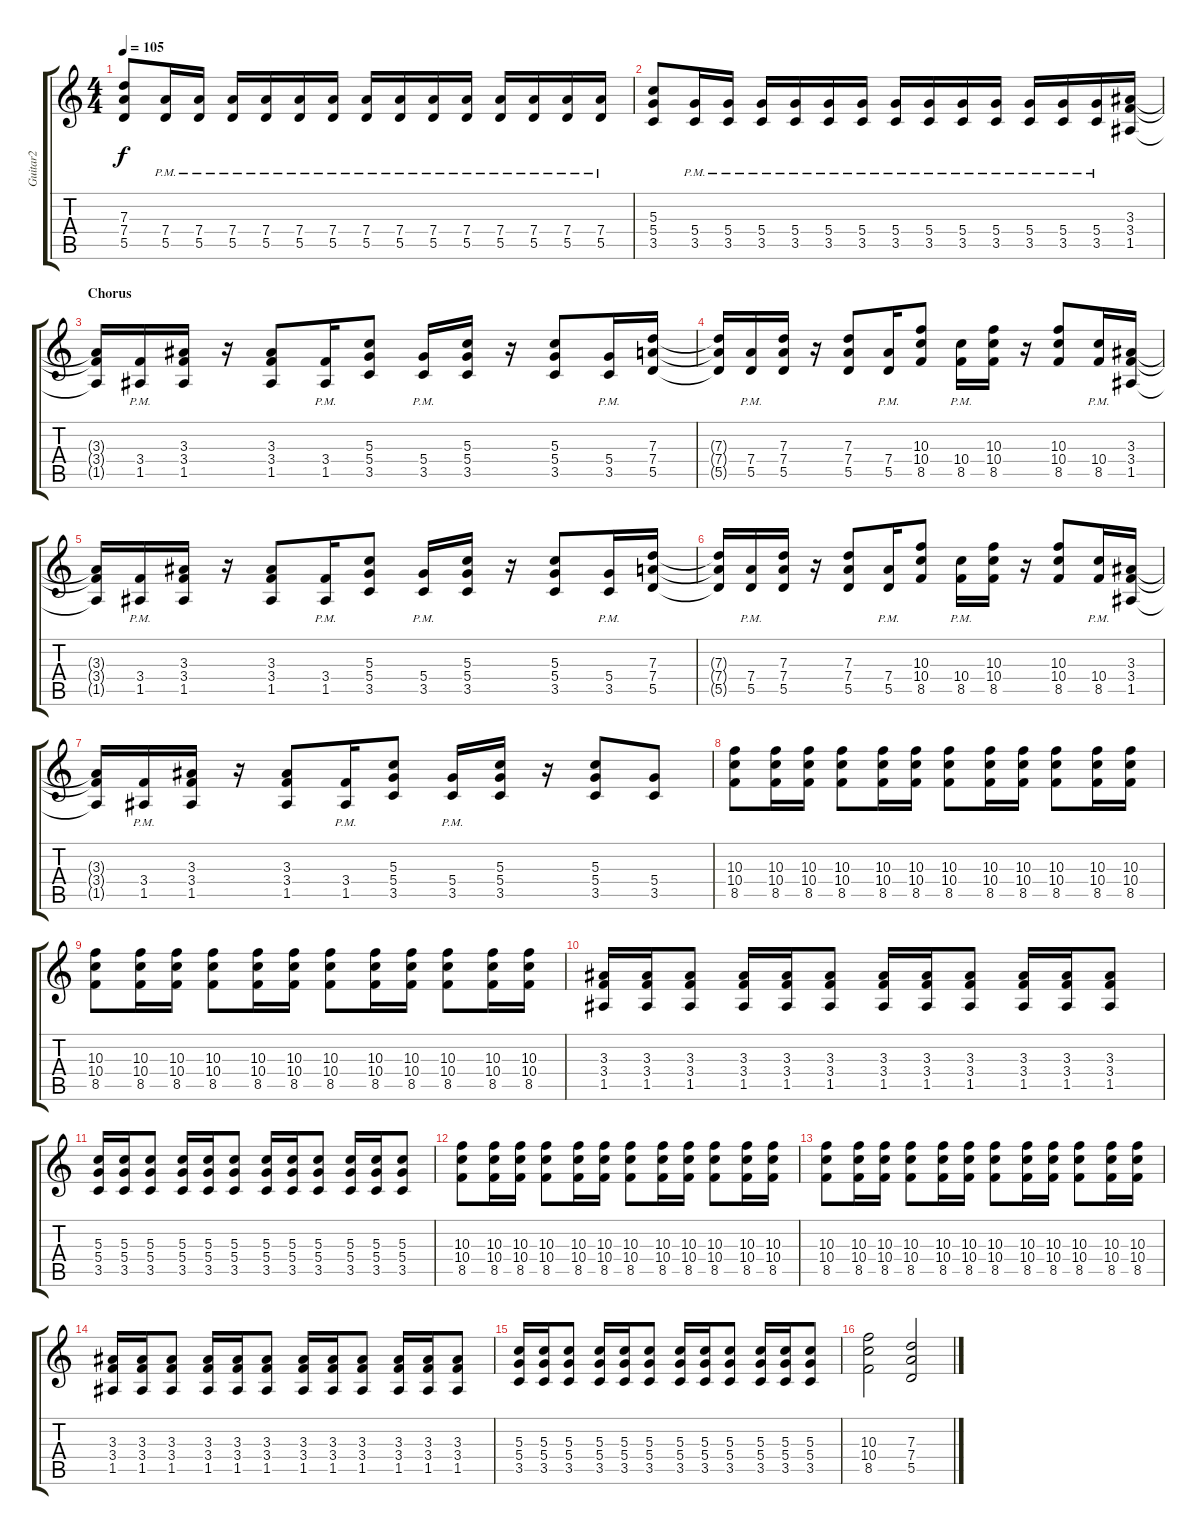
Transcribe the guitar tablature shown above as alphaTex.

\track ("Guitar2" "Guitar2") {instrument distortionguitar}
\staff {score tabs}
\tuning (E4 B3 G3 D3 A2 E2) {hide}
\ts (4 4)
\tempo 105
\clef g2
\ks c
(7.3 7.4 5.5).8{dy f} (7.4{pm} 5.5{pm}).16 (7.4{pm} 5.5{pm}).16 (7.4{pm} 5.5{pm}).16 (7.4{pm} 5.5{pm}).16 (7.4{pm} 5.5{pm}).16 (7.4{pm} 5.5{pm}).16 (7.4{pm} 5.5{pm}).16 (7.4{pm} 5.5{pm}).16 (7.4{pm} 5.5).16 (7.4{pm} 5.5{pm}).16 (7.4{pm} 5.5{pm}).16 (7.4{pm} 5.5{pm}).16 (7.4{pm} 5.5{pm}).16 (7.4{pm} 5.5{pm}).16 |
(5.3 5.4 3.5).8 (5.4{pm} 3.5{pm}).16 (5.4{pm} 3.5{pm}).16 (5.4{pm} 3.5{pm}).16 (5.4{pm} 3.5{pm}).16 (5.4{pm} 3.5{pm}).16 (5.4{pm} 3.5{pm}).16 (5.4{pm} 3.5{pm}).16 (5.4{pm} 3.5{pm}).16 (5.4{pm} 3.5).16 (5.4{pm} 3.5{pm}).16 (5.4{pm} 3.5{pm}).16 (5.4{pm} 3.5{pm}).16 (5.4{pm} 3.5{pm}).16 (3.3 3.4 1.5).16 |
\section ("" "Chorus")
(3.3{t} 3.4{t} 1.5{t}).16 (3.4{pm} 1.5{pm}).16 (3.3 3.4 1.5).16 r.16 (3.3 3.4 1.5).8 (3.4{pm} 1.5{pm}).16 (5.3 5.4 3.5).8 (5.4{pm} 3.5{pm}).16 (5.3 5.4 3.5).16 r.16 (5.3 5.4 3.5).8 (5.4{pm} 3.5{pm}).16 (7.3 7.4 5.5).16 |
(7.3{t} 7.4{t} 5.5{t}).16 (7.4{pm} 5.5{pm}).16 (7.3 7.4 5.5).16 r.16 (7.3 7.4 5.5).8 (7.4{pm} 5.5{pm}).16 (10.3 10.4 8.5).8 (10.4{pm} 8.5{pm}).16 (10.3 10.4 8.5).16 r.16 (10.3 10.4 8.5).8 (10.4{pm} 8.5{pm}).16 (3.3 3.4 1.5).16 |
(3.3{t} 3.4{t} 1.5{t}).16 (3.4{pm} 1.5{pm}).16 (3.3 3.4 1.5).16 r.16 (3.3 3.4 1.5).8 (3.4{pm} 1.5{pm}).16 (5.3 5.4 3.5).8 (5.4{pm} 3.5{pm}).16 (5.3 5.4 3.5).16 r.16 (5.3 5.4 3.5).8 (5.4{pm} 3.5{pm}).16 (7.3 7.4 5.5).16 |
(7.3{t} 7.4{t} 5.5{t}).16 (7.4{pm} 5.5{pm}).16 (7.3 7.4 5.5).16 r.16 (7.3 7.4 5.5).8 (7.4{pm} 5.5{pm}).16 (10.3 10.4 8.5).8 (10.4{pm} 8.5{pm}).16 (10.3 10.4 8.5).16 r.16 (10.3 10.4 8.5).8 (10.4{pm} 8.5{pm}).16 (3.3 3.4 1.5).16 |
(3.3{t} 3.4{t} 1.5{t}).16 (3.4{pm} 1.5{pm}).16 (3.3 3.4 1.5).16 r.16 (3.3 3.4 1.5).8 (3.4{pm} 1.5{pm}).16 (5.3 5.4 3.5).8 (5.4{pm} 3.5{pm}).16 (5.3 5.4 3.5).16 r.16 (5.3 5.4 3.5).8 (5.4 3.5).8 |
(10.3 10.4 8.5).8 (10.3 10.4 8.5).16 (10.3 10.4 8.5).16 (10.3 10.4 8.5).8 (10.3 10.4 8.5).16 (10.3 10.4 8.5).16 (10.3 10.4 8.5).8 (10.3 10.4 8.5).16 (10.3 10.4 8.5).16 (10.3 10.4 8.5).8 (10.3 10.4 8.5).16 (10.3 10.4 8.5).16 |
(10.3 10.4 8.5).8 (10.3 10.4 8.5).16 (10.3 10.4 8.5).16 (10.3 10.4 8.5).8 (10.3 10.4 8.5).16 (10.3 10.4 8.5).16 (10.3 10.4 8.5).8 (10.3 10.4 8.5).16 (10.3 10.4 8.5).16 (10.3 10.4 8.5).8 (10.3 10.4 8.5).16 (10.3 10.4 8.5).16 |
(3.3 3.4 1.5).16 (3.3 3.4 1.5).16 (3.3 3.4 1.5).8 (3.3 3.4 1.5).16 (3.3 3.4 1.5).16 (3.3 3.4 1.5).8 (3.3 3.4 1.5).16 (3.3 3.4 1.5).16 (3.3 3.4 1.5).8 (3.3 3.4 1.5).16 (3.3 3.4 1.5).16 (3.3 3.4 1.5).8 |
(5.3 5.4 3.5).16 (5.3 5.4 3.5).16 (5.3 5.4 3.5).8 (5.3 5.4 3.5).16 (5.3 5.4 3.5).16 (5.3 5.4 3.5).8 (5.3 5.4 3.5).16 (5.3 5.4 3.5).16 (5.3 5.4 3.5).8 (5.3 5.4 3.5).16 (5.3 5.4 3.5).16 (5.3 5.4 3.5).8 |
(10.3 10.4 8.5).8 (10.3 10.4 8.5).16 (10.3 10.4 8.5).16 (10.3 10.4 8.5).8 (10.3 10.4 8.5).16 (10.3 10.4 8.5).16 (10.3 10.4 8.5).8 (10.3 10.4 8.5).16 (10.3 10.4 8.5).16 (10.3 10.4 8.5).8 (10.3 10.4 8.5).16 (10.3 10.4 8.5).16 |
(10.3 10.4 8.5).8 (10.3 10.4 8.5).16 (10.3 10.4 8.5).16 (10.3 10.4 8.5).8 (10.3 10.4 8.5).16 (10.3 10.4 8.5).16 (10.3 10.4 8.5).8 (10.3 10.4 8.5).16 (10.3 10.4 8.5).16 (10.3 10.4 8.5).8 (10.3 10.4 8.5).16 (10.3 10.4 8.5).16 |
(3.3 3.4 1.5).16 (3.3 3.4 1.5).16 (3.3 3.4 1.5).8 (3.3 3.4 1.5).16 (3.3 3.4 1.5).16 (3.3 3.4 1.5).8 (3.3 3.4 1.5).16 (3.3 3.4 1.5).16 (3.3 3.4 1.5).8 (3.3 3.4 1.5).16 (3.3 3.4 1.5).16 (3.3 3.4 1.5).8 |
(5.3 5.4 3.5).16 (5.3 5.4 3.5).16 (5.3 5.4 3.5).8 (5.3 5.4 3.5).16 (5.3 5.4 3.5).16 (5.3 5.4 3.5).8 (5.3 5.4 3.5).16 (5.3 5.4 3.5).16 (5.3 5.4 3.5).8 (5.3 5.4 3.5).16 (5.3 5.4 3.5).16 (5.3 5.4 3.5).8 |
(10.3 10.4 8.5).2 (7.3 7.4 5.5).2
